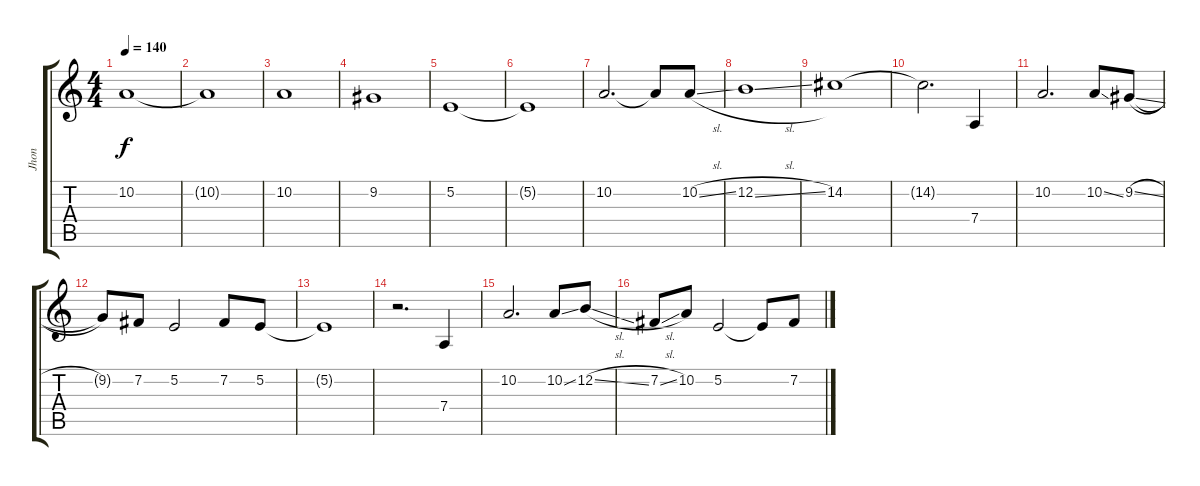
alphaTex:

\track ("Jhon" "Jhon") {instrument flute}
\staff {score tabs}
\tuning (E4 B3 G3 D3 A2 E2) {hide}
\ts (4 4)
\tempo 140
\clef g2
\ks c
10.2.1{dy f} |
10.2{t}.1 |
10.2.1 |
9.2.1 |
5.2.1 |
5.2{t}.1 |
10.2.2{d} 10.2{t}.8 10.2{sl}.8 |
12.2{sl}.1 |
14.2.1 |
14.2{t}.2{d} 7.4.4 |
10.2.2{d} 10.2{ss}.8 9.2{sl}.8 |
9.2{t}.8 7.2.8 5.2.2 7.2.8 5.2.8 |
5.2{t}.1 |
r.2{d} 7.4.4 |
10.2.2{d} 10.2{ss}.8 12.2{sl}.8 |
7.2{sl}.8 10.2.8 5.2.2 5.2{t}.8 7.2.8
